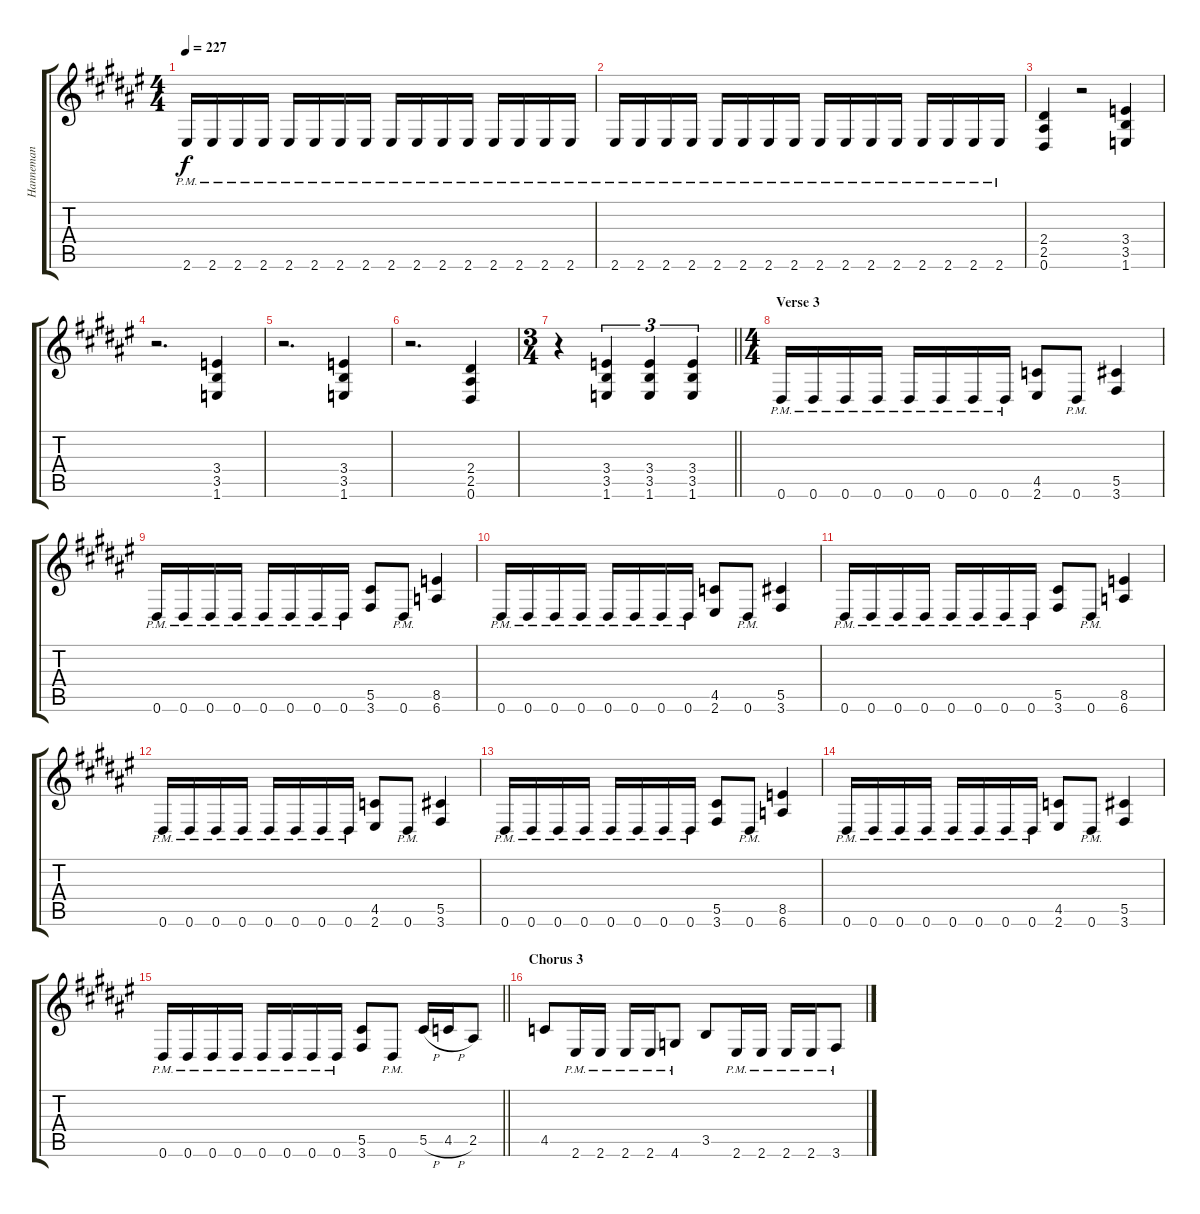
\track ("Hanneman" "Hanneman") {instrument distortionguitar}
\staff {score tabs}
\tuning (Eb4 Bb3 Gb3 Db3 Ab2 Eb2) {hide}
\ts (4 4)
\tempo 227
\clef g2
\ks f#
2.6{pm}.16{dy f} 2.6{pm}.16 2.6{pm}.16 2.6{pm}.16 2.6{pm}.16 2.6{pm}.16 2.6{pm}.16 2.6{pm}.16 2.6{pm}.16 2.6{pm}.16 2.6{pm}.16 2.6{pm}.16 2.6{pm}.16 2.6{pm}.16 2.6{pm}.16 2.6{pm}.16 |
2.6{pm}.16 2.6{pm}.16 2.6{pm}.16 2.6{pm}.16 2.6{pm}.16 2.6{pm}.16 2.6{pm}.16 2.6{pm}.16 2.6{pm}.16 2.6{pm}.16 2.6{pm}.16 2.6{pm}.16 2.6{pm}.16 2.6{pm}.16 2.6{pm}.16 2.6{pm}.16 |
(2.4 2.5 0.6).4{volume 14} r.2 (3.4 3.5 1.6).4 |
r.2{d} (3.4 3.5 1.6).4 |
r.2{d} (3.4 3.5 1.6).4 |
r.2{d} (2.4 2.5 0.6).4 |
\ts (3 4)
\barLineRight lightlight
r.4 (3.4 3.5 1.6).4{tu (3 2)} (3.4 3.5 1.6).4{tu (3 2)} (3.4 3.5 1.6).4{tu (3 2)} |
\ts (4 4)
\section ("" "Verse 3")
0.6{pm}.16 0.6{pm}.16 0.6{pm}.16 0.6{pm}.16 0.6{pm}.16 0.6{pm}.16 0.6{pm}.16 0.6{pm}.16 (4.5 2.6).8 0.6{pm}.8 (5.5 3.6).4 |
0.6{pm}.16 0.6{pm}.16 0.6{pm}.16 0.6{pm}.16 0.6{pm}.16 0.6{pm}.16 0.6{pm}.16 0.6{pm}.16 (5.5 3.6).8 0.6{pm}.8 (8.5 6.6).4 |
0.6{pm}.16 0.6{pm}.16 0.6{pm}.16 0.6{pm}.16 0.6{pm}.16 0.6{pm}.16 0.6{pm}.16 0.6{pm}.16 (4.5 2.6).8 0.6{pm}.8 (5.5 3.6).4 |
0.6{pm}.16 0.6{pm}.16 0.6{pm}.16 0.6{pm}.16 0.6{pm}.16 0.6{pm}.16 0.6{pm}.16 0.6{pm}.16 (5.5 3.6).8 0.6{pm}.8 (8.5 6.6).4 |
0.6{pm}.16 0.6{pm}.16 0.6{pm}.16 0.6{pm}.16 0.6{pm}.16 0.6{pm}.16 0.6{pm}.16 0.6{pm}.16 (4.5 2.6).8 0.6{pm}.8 (5.5 3.6).4 |
0.6{pm}.16 0.6{pm}.16 0.6{pm}.16 0.6{pm}.16 0.6{pm}.16 0.6{pm}.16 0.6{pm}.16 0.6{pm}.16 (5.5 3.6).8 0.6{pm}.8 (8.5 6.6).4 |
0.6{pm}.16 0.6{pm}.16 0.6{pm}.16 0.6{pm}.16 0.6{pm}.16 0.6{pm}.16 0.6{pm}.16 0.6{pm}.16 (4.5 2.6).8 0.6{pm}.8 (5.5 3.6).4 |
\barLineRight lightlight
0.6{pm}.16 0.6{pm}.16 0.6{pm}.16 0.6{pm}.16 0.6{pm}.16 0.6{pm}.16 0.6{pm}.16 0.6{pm}.16 (5.5 3.6).8 0.6{pm}.8 5.5{h}.16 4.5{h}.16 2.5.8 |
\section ("" "Chorus 3")
4.5.8 2.6{pm}.16 2.6{pm}.16 2.6{pm}.16 2.6{pm}.16 4.6{pm}.8 3.5.8 2.6{pm}.16 2.6{pm}.16 2.6{pm}.16 2.6{pm}.16 3.6{pm}.8
